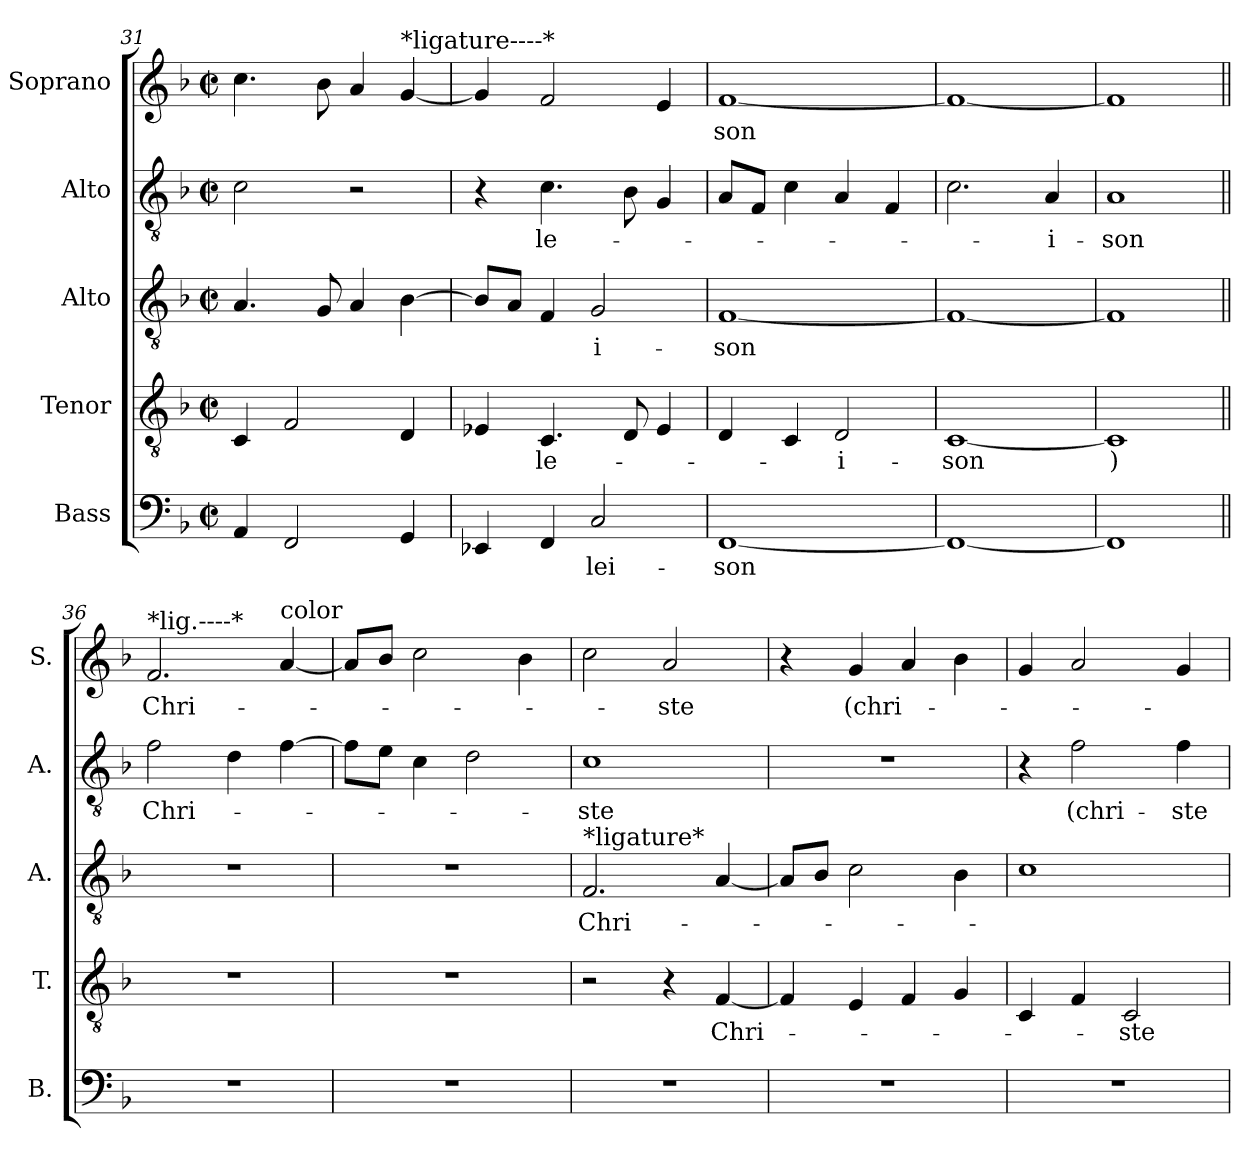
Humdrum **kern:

**kern	**text	**kern	**text	**kern	**text	**kern	**text	**kern	**text
*part5	*part5	*part4	*part4	*part3	*part3	*part2	*part2	*part1	*part1
*staff5	*staff5	*staff4	*staff4	*staff3	*staff3	*staff2	*staff2	*staff1	*staff1
*I"Bass	*	*I"Tenor	*	*I"Alto	*	*I"Alto	*	*I"Soprano	*
*I'B.	*	*I'T.	*	*I'A.	*	*I'A.	*	*I'S.	*
*clefF4	*	*clefGv2	*	*clefGv2	*	*clefGv2	*	*clefG2	*
*k[b-]	*	*k[b-]	*	*k[b-]	*	*k[b-]	*	*k[b-]	*
*M2/2	*	*M2/2	*	*M2/2	*	*M2/2	*	*M2/2	*
*met(c|)	*	*met(c|)	*	*met(c|)	*	*met(c|)	*	*met(c|)	*
=31	=31	=31	=31	=31	=31	=31	=31	=31	=31
4AA/	.	4C/	.	4.A/	.	2c\	.	4.cc\	.
2FF/	.	2F/	.	.	.	.	.	.	.
.	.	.	.	8G/	.	.	.	8b-\	.
.	.	.	.	4A/	.	2r	.	4a/	.
!	!	!	!	!	!	!	!	!LO:TX:a:t=*ligature----*	!
4GG/	.	4D/	.	[4B-\	.	.	.	[4g/	.
=32	=32	=32	=32	=32	=32	=32	=32	=32	=32
4EE-X/	.	4E-X/	.	8B-/L]	.	4r	.	4g/]	.
.	.	.	.	8A/J	.	.	.	.	.
!	!	!	!LO:LY:b	!	!	!	!LO:LY:b	!	!
4FF/	.	4.C/	-le-	4F/	.	4.c\	le-	2f/	.
!	!LO:LY:b	!	!	!	!LO:LY:b	!	!	!	!
2C/	-lei-	.	.	2G/	-i-	.	.	.	.
.	.	8D/	.	.	.	8B-\	.	.	.
.	.	4E-/	.	.	.	4G/	.	4e/	.
=33	=33	=33	=33	=33	=33	=33	=33	=33	=33
!	!LO:LY:b	!	!	!	!LO:LY:b	!	!	!	!LO:LY:b
[1FF	-son	4D/	.	[1F	-son	8A/L	.	[1f	-son
.	.	.	.	.	.	8F/J	.	.	.
.	.	4C/	.	.	.	4c\	.	.	.
!	!	!	!LO:LY:b	!	!	!	!	!	!
.	.	2D/	-i-	.	.	4A/	.	.	.
.	.	.	.	.	.	4F/	.	.	.
=34	=34	=34	=34	=34	=34	=34	=34	=34	=34
!	!	!	!LO:LY:b	!	!	!	!	!	!
1FF_	.	[1C	-son	1F_	.	2.c\	.	1f_	.
!	!	!	!	!	!	!	!LO:LY:b	!	!
.	.	.	.	.	.	4A/	-i-	.	.
=35	=35	=35	=35	=35	=35	=35	=35	=35	=35
!	!	!	!LO:LY:b	!	!	!	!LO:LY:b	!	!
1FF]	.	1C]	)	1F]	.	1A	-son	1f]	.
=36||	=36||	=36||	=36||	=36||	=36||	=36||	=36||	=36||	=36||
!	!	!	!	!	!	!	!	!LO:TX:a:t=*lig.----*	!
!	!	!	!	!	!	!	!LO:LY:b	!	!LO:LY:b
1r	.	1r	.	1r	.	2f\	Chri-	2.f/	Chri-
.	.	.	.	.	.	4d\	.	.	.
!	!	!	!	!	!	!	!	!LO:TX:a:t=color	!
.	.	.	.	.	.	[4f\	.	[4a/	.
=37	=37	=37	=37	=37	=37	=37	=37	=37	=37
1r	.	1r	.	1r	.	8f\L]	.	8a/L]	.
.	.	.	.	.	.	8e\J	.	8b-/J	.
.	.	.	.	.	.	4c\	.	2cc\	.
.	.	.	.	.	.	2d\	.	.	.
.	.	.	.	.	.	.	.	4b-\	.
=38	=38	=38	=38	=38	=38	=38	=38	=38	=38
!	!	!	!	!LO:TX:a:t=*ligature*	!	!	!	!	!
!	!	!	!	!	!LO:LY:b	!	!LO:LY:b	!	!
1r	.	2r	.	2.F/	Chri-	1c	-ste	2cc\	.
!	!	!	!	!	!	!	!	!	!LO:LY:b
.	.	4r	.	.	.	.	.	2a/	-ste
!	!	!	!LO:LY:b	!	!	!	!	!	!
.	.	[4F/	Chri-	[4A/	.	.	.	.	.
=39	=39	=39	=39	=39	=39	=39	=39	=39	=39
1r	.	4F/]	.	8A/L]	.	1r	.	4r	.
.	.	.	.	8B-/J	.	.	.	.	.
!	!	!	!	!	!	!	!	!	!LO:LY:b
.	.	4E/	.	2c\	.	.	.	4g/	(chri-
.	.	4F/	.	.	.	.	.	4a/	.
.	.	4G/	.	4B-\	.	.	.	4b-\	.
=40	=40	=40	=40	=40	=40	=40	=40	=40	=40
1r	.	4C/	.	1c	.	4r	.	4g/	.
!	!	!	!	!	!	!	!LO:LY:b	!	!
.	.	4F/	.	.	.	2f\	(chri-	2a/	.
!	!	!	!LO:LY:b	!	!	!	!	!	!
.	.	2C/	-ste	.	.	.	.	.	.
!	!	!	!	!	!	!	!LO:LY:b	!	!
.	.	.	.	.	.	4f\	-ste	4g/	.
=	=	=	=	=	=	=	=	=	=
*-	*-	*-	*-	*-	*-	*-	*-	*-	*-
